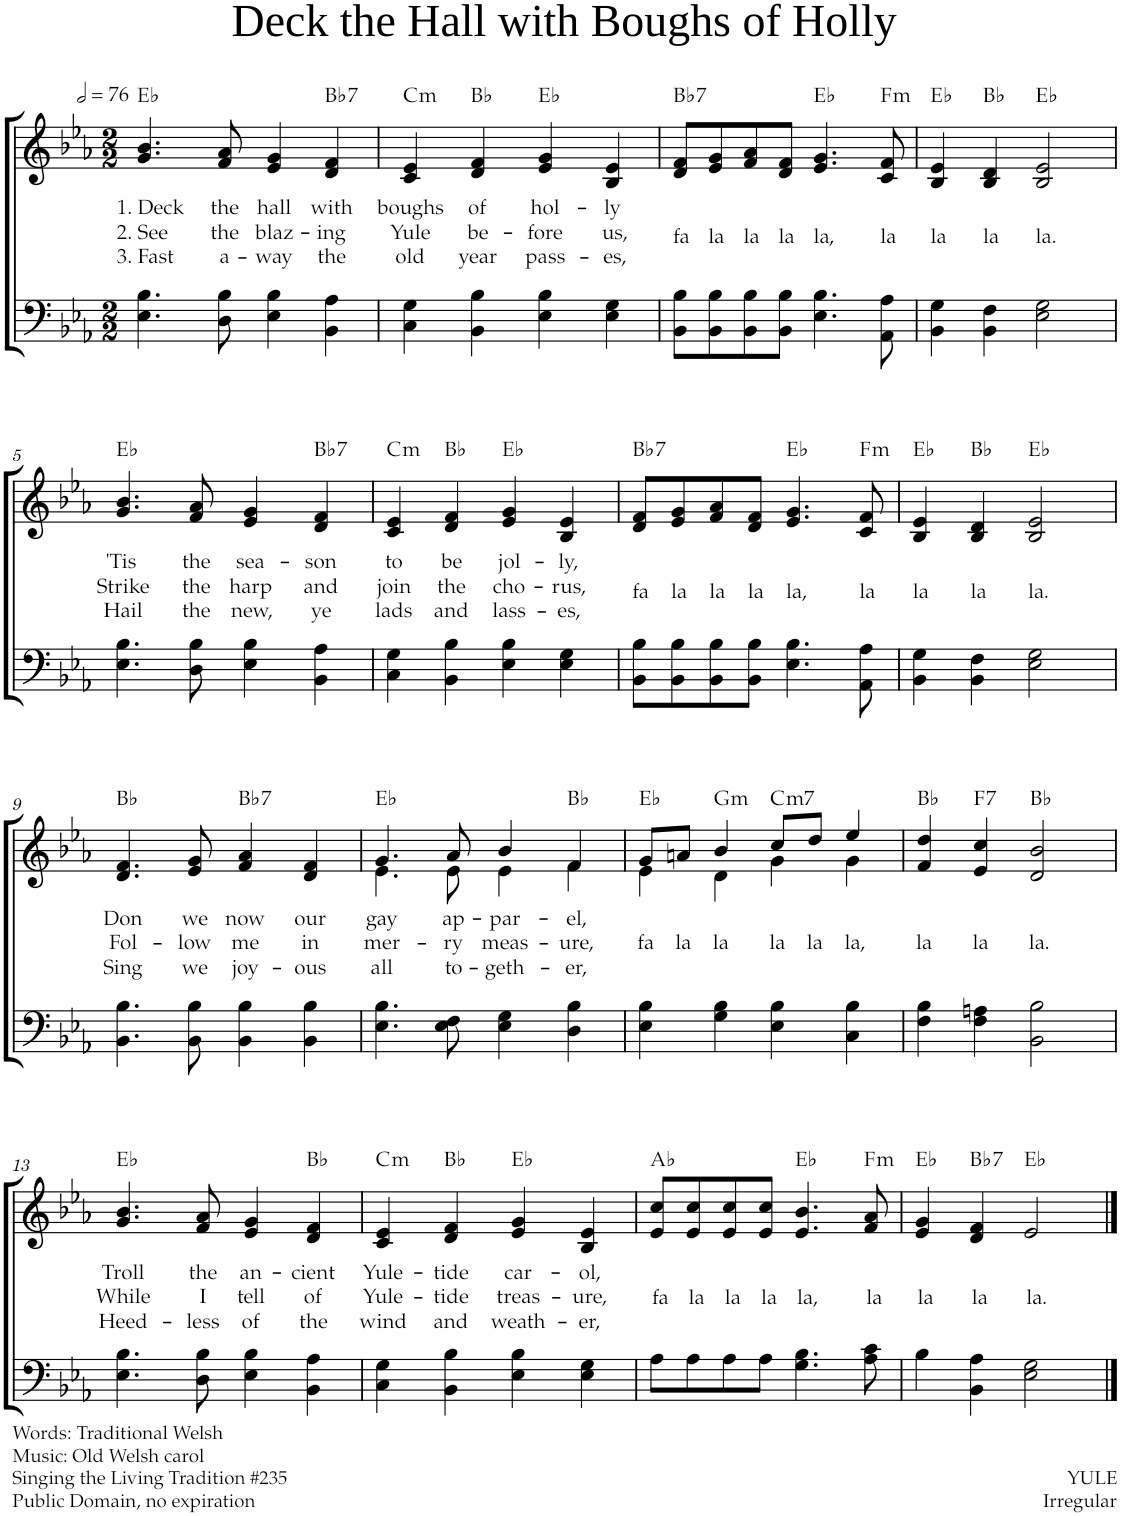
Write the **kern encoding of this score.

**kern	**kern	**text	**text	**text	**harte
*part1	*part1	*part1	*part1	*part1	*part1
*staff2	*staff1	*staff1	*staff1	*staff1	*
*I"Piano	*	*	*	*	*
*I'Pno.	*	*	*	*	*
*clefF4	*clefG2	*	*	*	*
*k[b-e-a-]	*k[b-e-a-]	*	*	*	*
*E-:	*E-:	*	*	*	*
*M2/2	*M2/2	*	*	*	*
*MM152	*MM152	*	*	*	*
=1	=1	=1	=1	=1	=1
!	!	!LO:LY:b	!LO:LY:b	!LO:LY:b	!
4.E-\ 4.B-\	4.g/ 4.b-/	1. Deck	2. See	3. Fast	Eb:maj
!	!	!LO:LY:b	!LO:LY:b	!LO:LY:b	!
8D\ 8B-\	8f/ 8a-/	the	the	a-	.
!	!	!LO:LY:b	!LO:LY:b	!LO:LY:b	!
4E-\ 4B-\	4e-/ 4g/	hall	blaz-	-way	.
!	!	!LO:LY:b	!LO:LY:b	!LO:LY:b	!LO:H:kt=7
4BB-\ 4A-\	4d/ 4f/	with	-ing	the	Bb:7
=2	=2	=2	=2	=2	=2
!	!	!LO:LY:b	!LO:LY:b	!LO:LY:b	!LO:H:kt=m
4C\ 4G\	4c/ 4e-/	boughs	Yule	old	C:min
!	!	!LO:LY:b	!LO:LY:b	!LO:LY:b	!
4BB-\ 4B-\	4d/ 4f/	of	be-	year	Bb:maj
!	!	!LO:LY:b	!LO:LY:b	!LO:LY:b	!
4E-\ 4B-\	4e-/ 4g/	hol-	-fore	pass-	Eb:maj
!	!	!LO:LY:b	!LO:LY:b	!LO:LY:b	!
4E-\ 4G\	4B-/ 4e-/	-ly	us,	-es,	.
=3	=3	=3	=3	=3	=3
!	!	!LO:LY:b	!	!	!LO:H:kt=7
8BB-\ 8B-\L	8d/ 8f/L	fa	.	.	Bb:7
!	!	!LO:LY:b	!	!	!
8BB-\ 8B-\	8e-/ 8g/	la	.	.	.
!	!	!LO:LY:b	!	!	!
8BB-\ 8B-\	8f/ 8a-/	la	.	.	.
!	!	!LO:LY:b	!	!	!
8BB-\ 8B-\J	8d/ 8f/J	la	.	.	.
!	!	!LO:LY:b	!	!	!
4.E-\ 4.B-\	4.e-/ 4.g/	la,	.	.	Eb:maj
!	!	!LO:LY:b	!	!	!LO:H:kt=m
8AA-\ 8A-\	8c/ 8f/	la	.	.	F:min
=4	=4	=4	=4	=4	=4
!	!	!LO:LY:b	!	!	!
4BB-\ 4G\	4B-/ 4e-/	la	.	.	Eb:maj
!	!	!LO:LY:b	!	!	!
4BB-\ 4F\	4B-/ 4d/	la	.	.	Bb:maj
!	!	!LO:LY:b	!	!	!
2E-\ 2G\	2B-/ 2e-/	la.	.	.	Eb:maj
!!LO:LB:g=z
=5	=5	=5	=5	=5	=5
!	!	!LO:LY:b	!LO:LY:b	!LO:LY:b	!
4.E-\ 4.B-\	4.g/ 4.b-/	'Tis	Strike	Hail	Eb:maj
!	!	!LO:LY:b	!LO:LY:b	!LO:LY:b	!
8D\ 8B-\	8f/ 8a-/	the	the	the	.
!	!	!LO:LY:b	!LO:LY:b	!LO:LY:b	!
4E-\ 4B-\	4e-/ 4g/	sea-	harp	new,	.
!	!	!LO:LY:b	!LO:LY:b	!LO:LY:b	!LO:H:kt=7
4BB-\ 4A-\	4d/ 4f/	-son	and	ye	Bb:7
=6	=6	=6	=6	=6	=6
!	!	!LO:LY:b	!LO:LY:b	!LO:LY:b	!LO:H:kt=m
4C\ 4G\	4c/ 4e-/	to	join	lads	C:min
!	!	!LO:LY:b	!LO:LY:b	!LO:LY:b	!
4BB-\ 4B-\	4d/ 4f/	be	the	and	Bb:maj
!	!	!LO:LY:b	!LO:LY:b	!LO:LY:b	!
4E-\ 4B-\	4e-/ 4g/	jol-	cho-	lass-	Eb:maj
!	!	!LO:LY:b	!LO:LY:b	!LO:LY:b	!
4E-\ 4G\	4B-/ 4e-/	-ly,	-rus,	-es,	.
=7	=7	=7	=7	=7	=7
!	!	!LO:LY:b	!	!	!LO:H:kt=7
8BB-\ 8B-\L	8d/ 8f/L	fa	.	.	Bb:7
!	!	!LO:LY:b	!	!	!
8BB-\ 8B-\	8e-/ 8g/	la	.	.	.
!	!	!LO:LY:b	!	!	!
8BB-\ 8B-\	8f/ 8a-/	la	.	.	.
!	!	!LO:LY:b	!	!	!
8BB-\ 8B-\J	8d/ 8f/J	la	.	.	.
!	!	!LO:LY:b	!	!	!
4.E-\ 4.B-\	4.e-/ 4.g/	la,	.	.	Eb:maj
!	!	!LO:LY:b	!	!	!LO:H:kt=m
8AA-\ 8A-\	8c/ 8f/	la	.	.	F:min
=8	=8	=8	=8	=8	=8
!	!	!LO:LY:b	!	!	!
4BB-\ 4G\	4B-/ 4e-/	la	.	.	Eb:maj
!	!	!LO:LY:b	!	!	!
4BB-\ 4F\	4B-/ 4d/	la	.	.	Bb:maj
!	!	!LO:LY:b	!	!	!
2E-\ 2G\	2B-/ 2e-/	la.	.	.	Eb:maj
!!LO:LB:g=z
=9	=9	=9	=9	=9	=9
!	!	!LO:LY:b	!LO:LY:b	!LO:LY:b	!
4.BB-\ 4.B-\	4.d/ 4.f/	Don	Fol-	Sing	Bb:maj
!	!	!LO:LY:b	!LO:LY:b	!LO:LY:b	!
8BB-\ 8B-\	8e-/ 8g/	we	-low	we	.
!	!	!LO:LY:b	!LO:LY:b	!LO:LY:b	!LO:H:kt=7
4BB-\ 4B-\	4f/ 4a-/	now	me	joy-	Bb:7
!	!	!LO:LY:b	!LO:LY:b	!LO:LY:b	!
4BB-\ 4B-\	4d/ 4f/	our	in	-ous	.
=10	=10	=10	=10	=10	=10
!	!	!LO:LY:b	!LO:LY:b	!LO:LY:b	!
*	*^	*	*	*	*
4.E-\ 4.B-\	4.g/	4.e-\	gay	mer-	all	Eb:maj
!	!	!	!LO:LY:b	!LO:LY:b	!LO:LY:b	!
8E-\ 8F\	8a-/	8e-\	ap-	-ry	to-	.
!	!	!	!LO:LY:b	!LO:LY:b	!LO:LY:b	!
4E-\ 4G\	4b-/	4e-\	-par-	meas-	-geth-	.
!	!	!	!LO:LY:b	!LO:LY:b	!LO:LY:b	!
4D\ 4B-\	4f/	4f\	-el,	-ure,	-er,	Bb:maj
=11	=11	=11	=11	=11	=11	=11
!	!	!	!LO:LY:b	!	!	!
4E-\ 4B-\	8g/L	4e-\	fa	.	.	Eb:maj
!	!	!	!LO:LY:b	!	!	!
.	8an/J	.	la	.	.	.
!	!	!	!LO:LY:b	!	!	!LO:H:kt=m
4G\ 4B-\	4b-/	4d\	la	.	.	G:min
!	!	!	!LO:LY:b	!	!	!LO:H:kt=m7
4E-\ 4B-\	8cc/L	4g\	la	.	.	C:min7
!	!	!	!LO:LY:b	!	!	!
.	8dd/J	.	la	.	.	.
!	!	!	!LO:LY:b	!	!	!
4C\ 4B-\	4ee-/	4g\	la,	.	.	.
=12	=12	=12	=12	=12	=12	=12
!	!	!	!LO:LY:b	!	!	!
*	*v	*v	*	*	*	*
4F\ 4B-\	4f/ 4dd/	la	.	.	Bb:maj
!	!	!LO:LY:b	!	!	!LO:H:kt=7
4F\ 4An\	4e-/ 4cc/	la	.	.	F:7
!	!	!LO:LY:b	!	!	!
2BB-\ 2B-\	2d/ 2b-/	la.	.	.	Bb:maj
!!LO:LB:g=z
=13	=13	=13	=13	=13	=13
!	!	!LO:LY:b	!LO:LY:b	!LO:LY:b	!
4.E-\ 4.B-\	4.g/ 4.b-/	Troll	While	Heed-	Eb:maj
!	!	!LO:LY:b	!LO:LY:b	!LO:LY:b	!
8D\ 8B-\	8f/ 8a-/	the	I	-less	.
!	!	!LO:LY:b	!LO:LY:b	!LO:LY:b	!
4E-\ 4B-\	4e-/ 4g/	an-	tell	of	.
!	!	!LO:LY:b	!LO:LY:b	!LO:LY:b	!
4BB-\ 4A-\	4d/ 4f/	-cient	of	the	Bb:maj
=14	=14	=14	=14	=14	=14
!	!	!LO:LY:b	!LO:LY:b	!LO:LY:b	!LO:H:kt=m
4C\ 4G\	4c/ 4e-/	Yule-	Yule-	wind	C:min
!	!	!LO:LY:b	!LO:LY:b	!LO:LY:b	!
4BB-\ 4B-\	4d/ 4f/	-tide	-tide	and	Bb:maj
!	!	!LO:LY:b	!LO:LY:b	!LO:LY:b	!
4E-\ 4B-\	4e-/ 4g/	car-	treas-	weath-	Eb:maj
!	!	!LO:LY:b	!LO:LY:b	!LO:LY:b	!
4E-\ 4G\	4B-/ 4e-/	-ol,	-ure,	-er,	.
=15	=15	=15	=15	=15	=15
!	!	!LO:LY:b	!	!	!
8A-\L	8e-/ 8cc/L	fa	.	.	Ab:maj
!	!	!LO:LY:b	!	!	!
8A-\	8e-/ 8cc/	la	.	.	.
!	!	!LO:LY:b	!	!	!
8A-\	8e-/ 8cc/	la	.	.	.
!	!	!LO:LY:b	!	!	!
8A-\J	8e-/ 8cc/J	la	.	.	.
!	!	!LO:LY:b	!	!	!
4.G\ 4.B-\	4.e-/ 4.b-/	la,	.	.	Eb:maj
!	!	!LO:LY:b	!	!	!LO:H:kt=m
8A-\ 8c\	8f/ 8a-/	la	.	.	F:min
=16	=16	=16	=16	=16	=16
!	!	!LO:LY:b	!	!	!
4B-\	4e-/ 4g/	la	.	.	Eb:maj
!	!	!LO:LY:b	!	!	!LO:H:kt=7
4BB-\ 4A-\	4d/ 4f/	la	.	.	Bb:7
!	!	!LO:LY:b	!	!	!
2E-\ 2G\	2e-/	la.	.	.	Eb:maj
==	==	==	==	==	==
*-	*-	*-	*-	*-	*-
